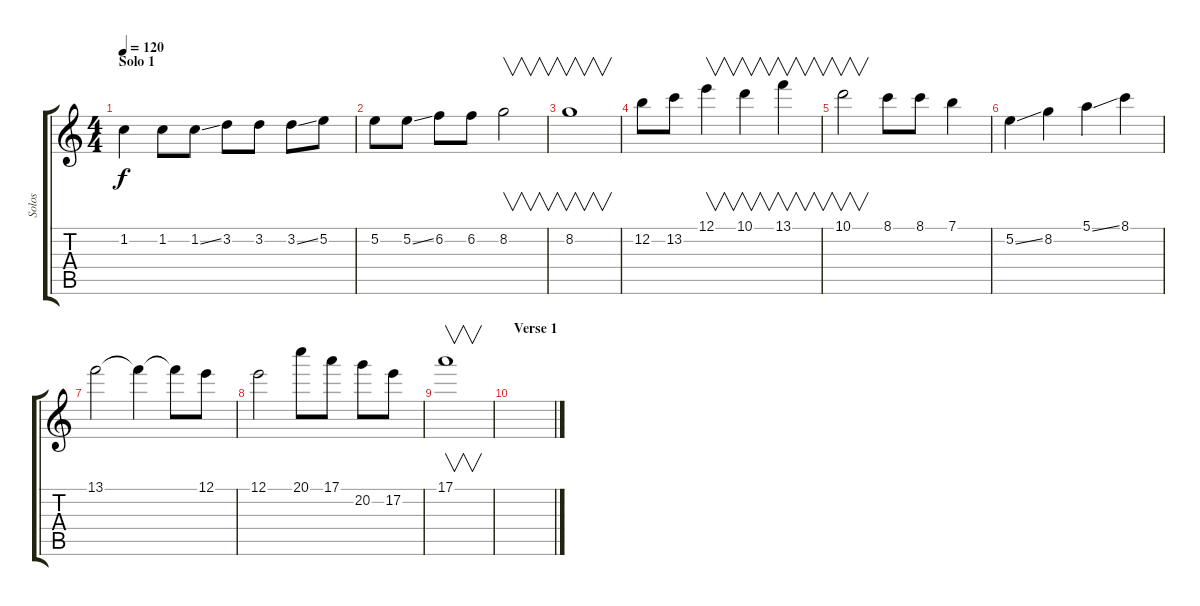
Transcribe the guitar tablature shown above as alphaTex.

\track ("Solos" "Solos") {instrument acousticguitarsteel}
\staff {score tabs}
\tuning (E4 B3 G3 D3 A2 E2) {hide}
\ts (4 4)
\section ("" "Solo 1")
\tempo 120
\clef g2
\ks c
1.2.4{dy f} 1.2.8 1.2{ss}.8 3.2.8 3.2.8 3.2{ss}.8 5.2.8 |
5.2.8 5.2{ss}.8 6.2.8 6.2.8 8.2.2{v} |
8.2.1{v} |
12.2.8 13.2.8 12.1.4{v} 10.1.4{v} 13.1.4{v} |
10.1.2{v} 8.1.8 8.1.8 7.1.4 |
5.2{ss}.4 8.2.4 5.1{ss}.4 8.1.4 |
13.1.2 13.1{t}.4 13.1{t}.8 12.1.8 |
12.1.2 20.1.8 17.1.8 20.2.8 17.2.8 |
17.1.1{v} |
\section ("" "Verse 1")
